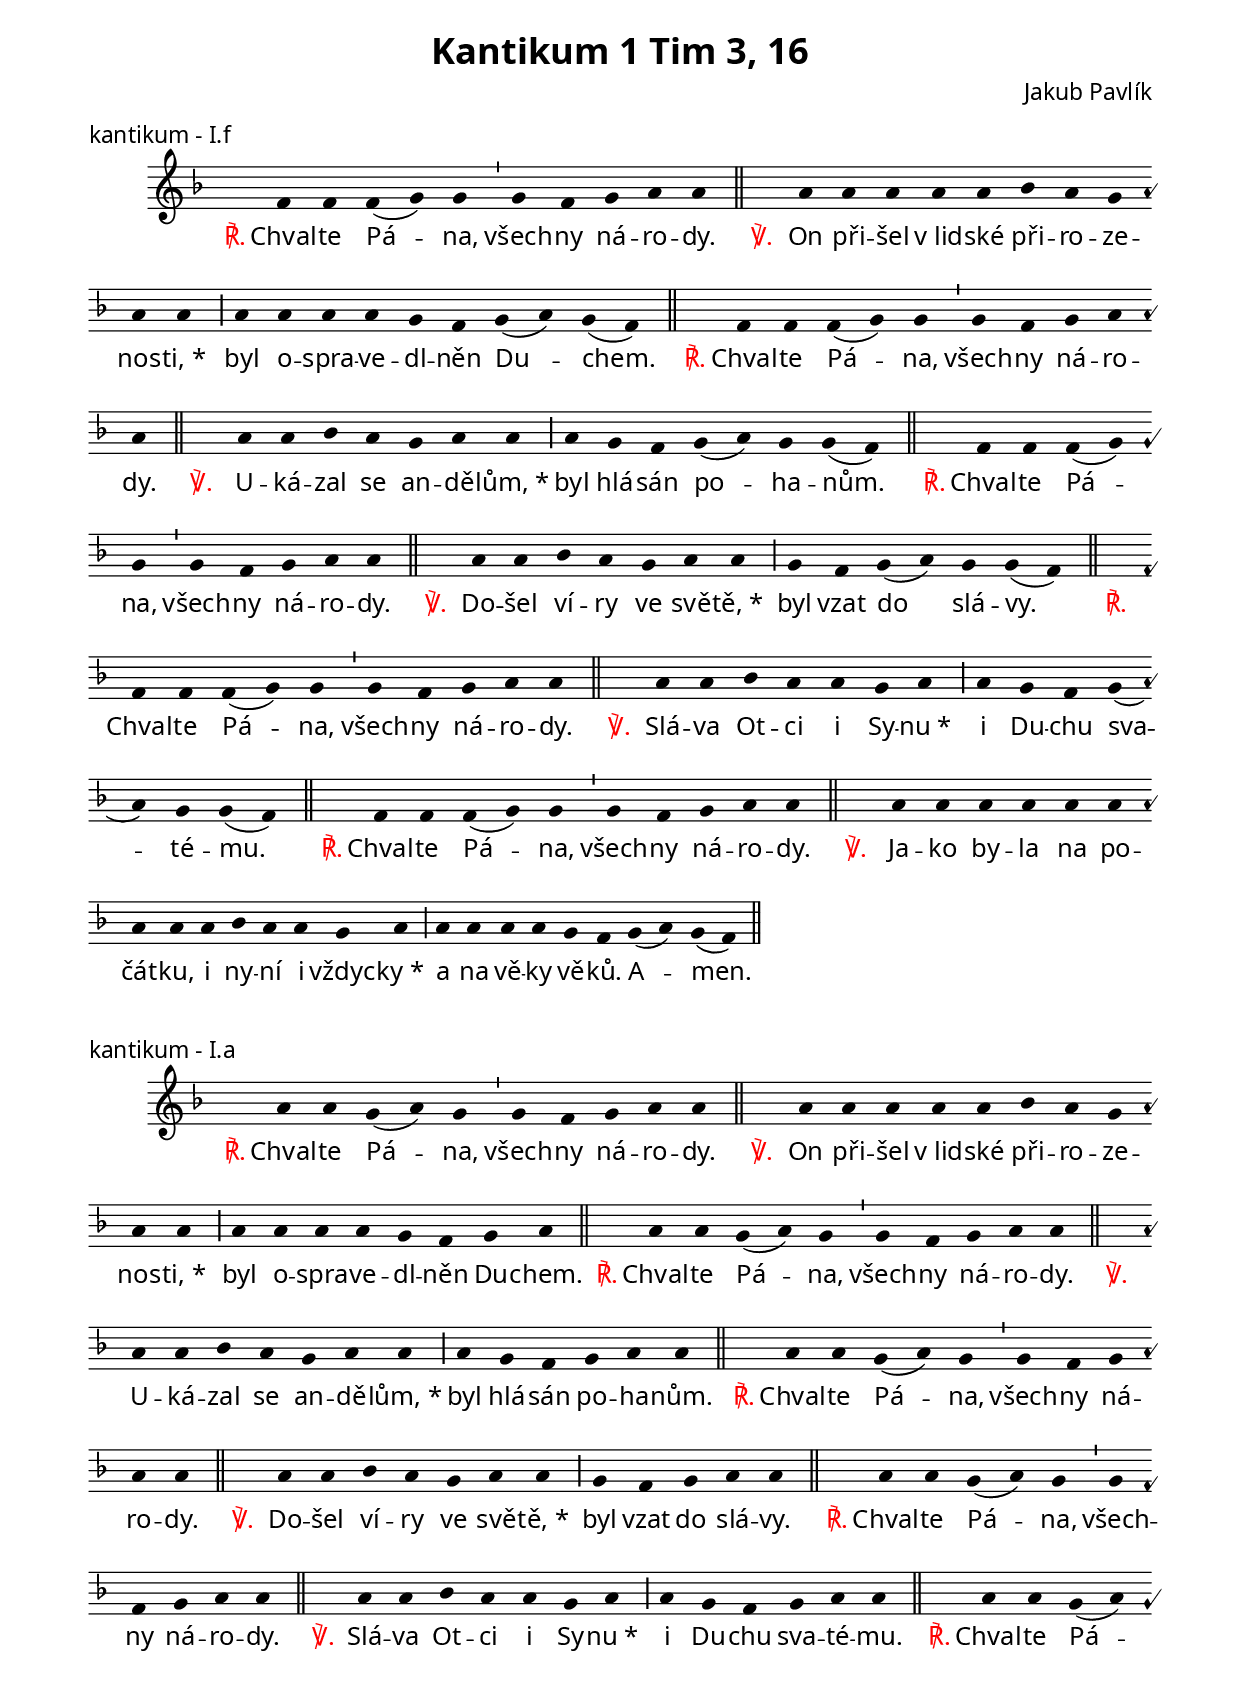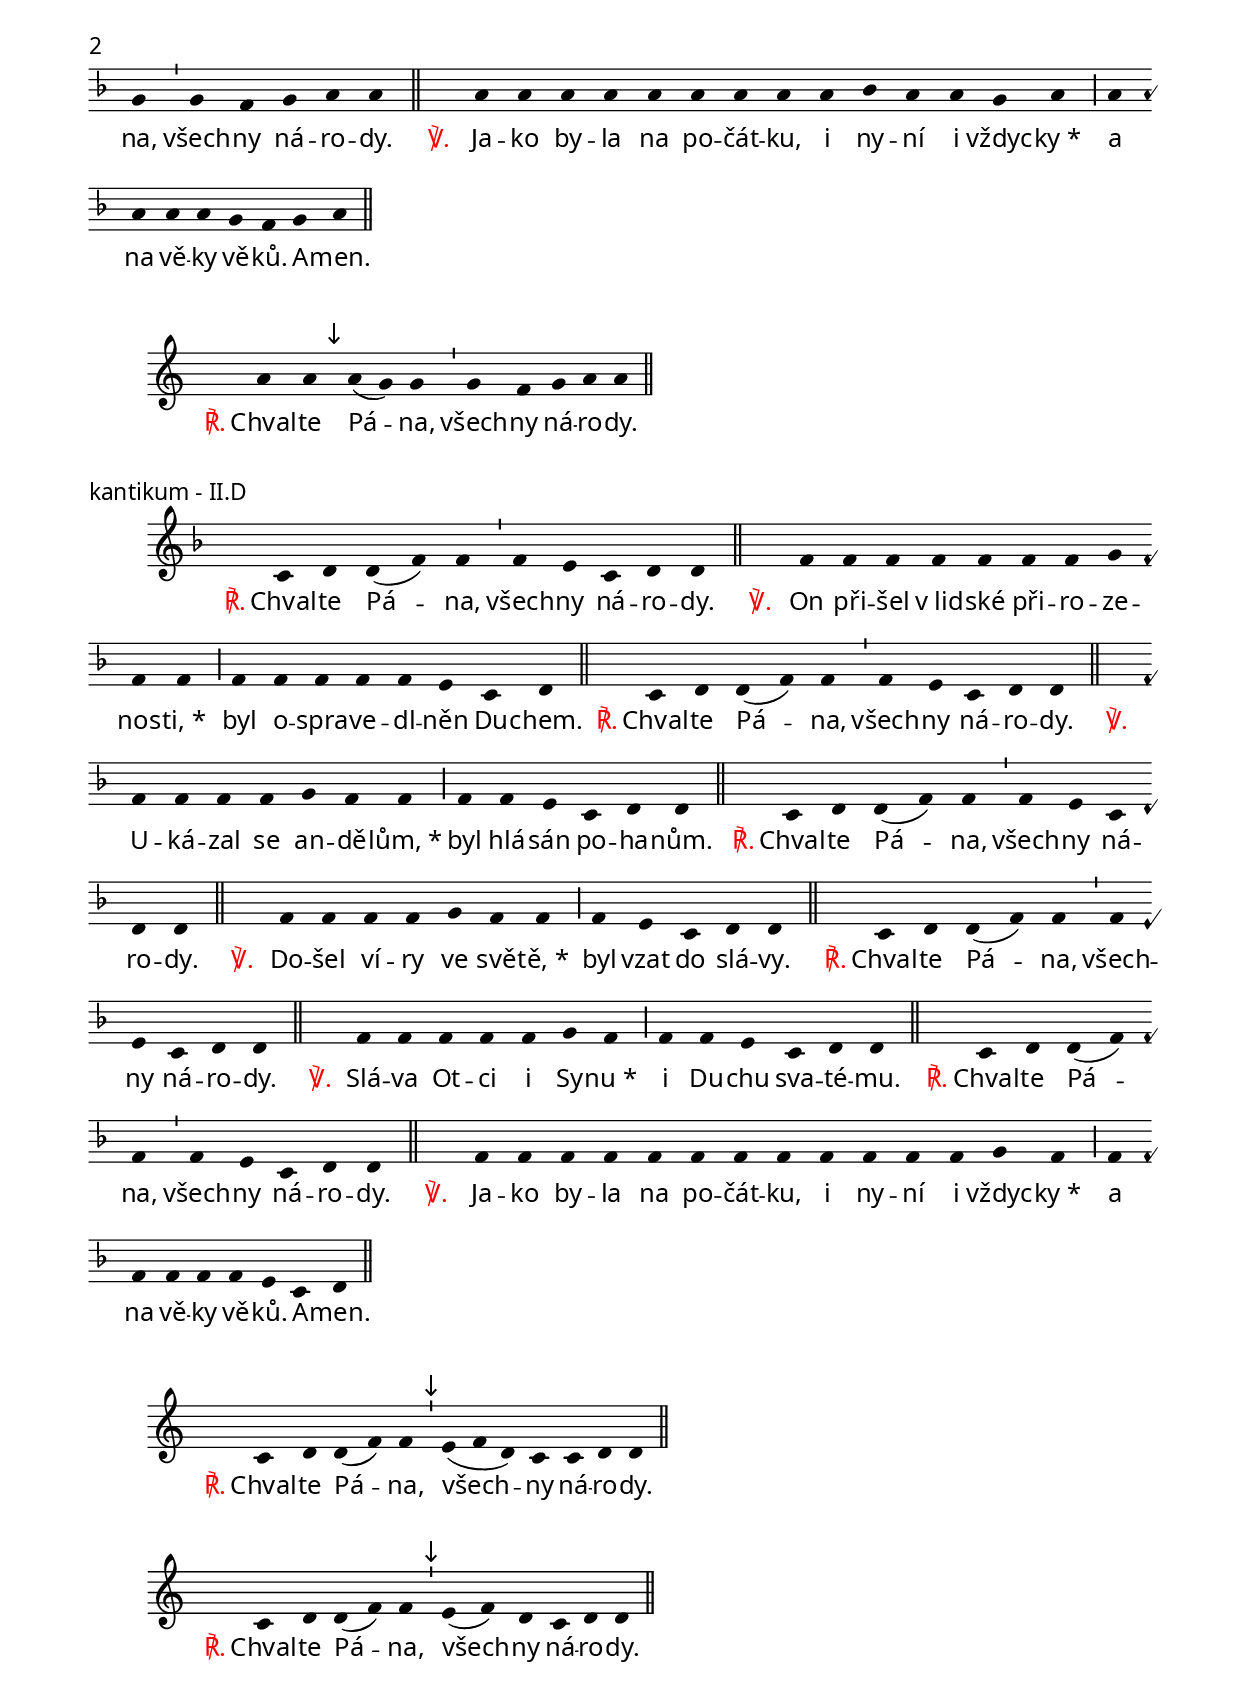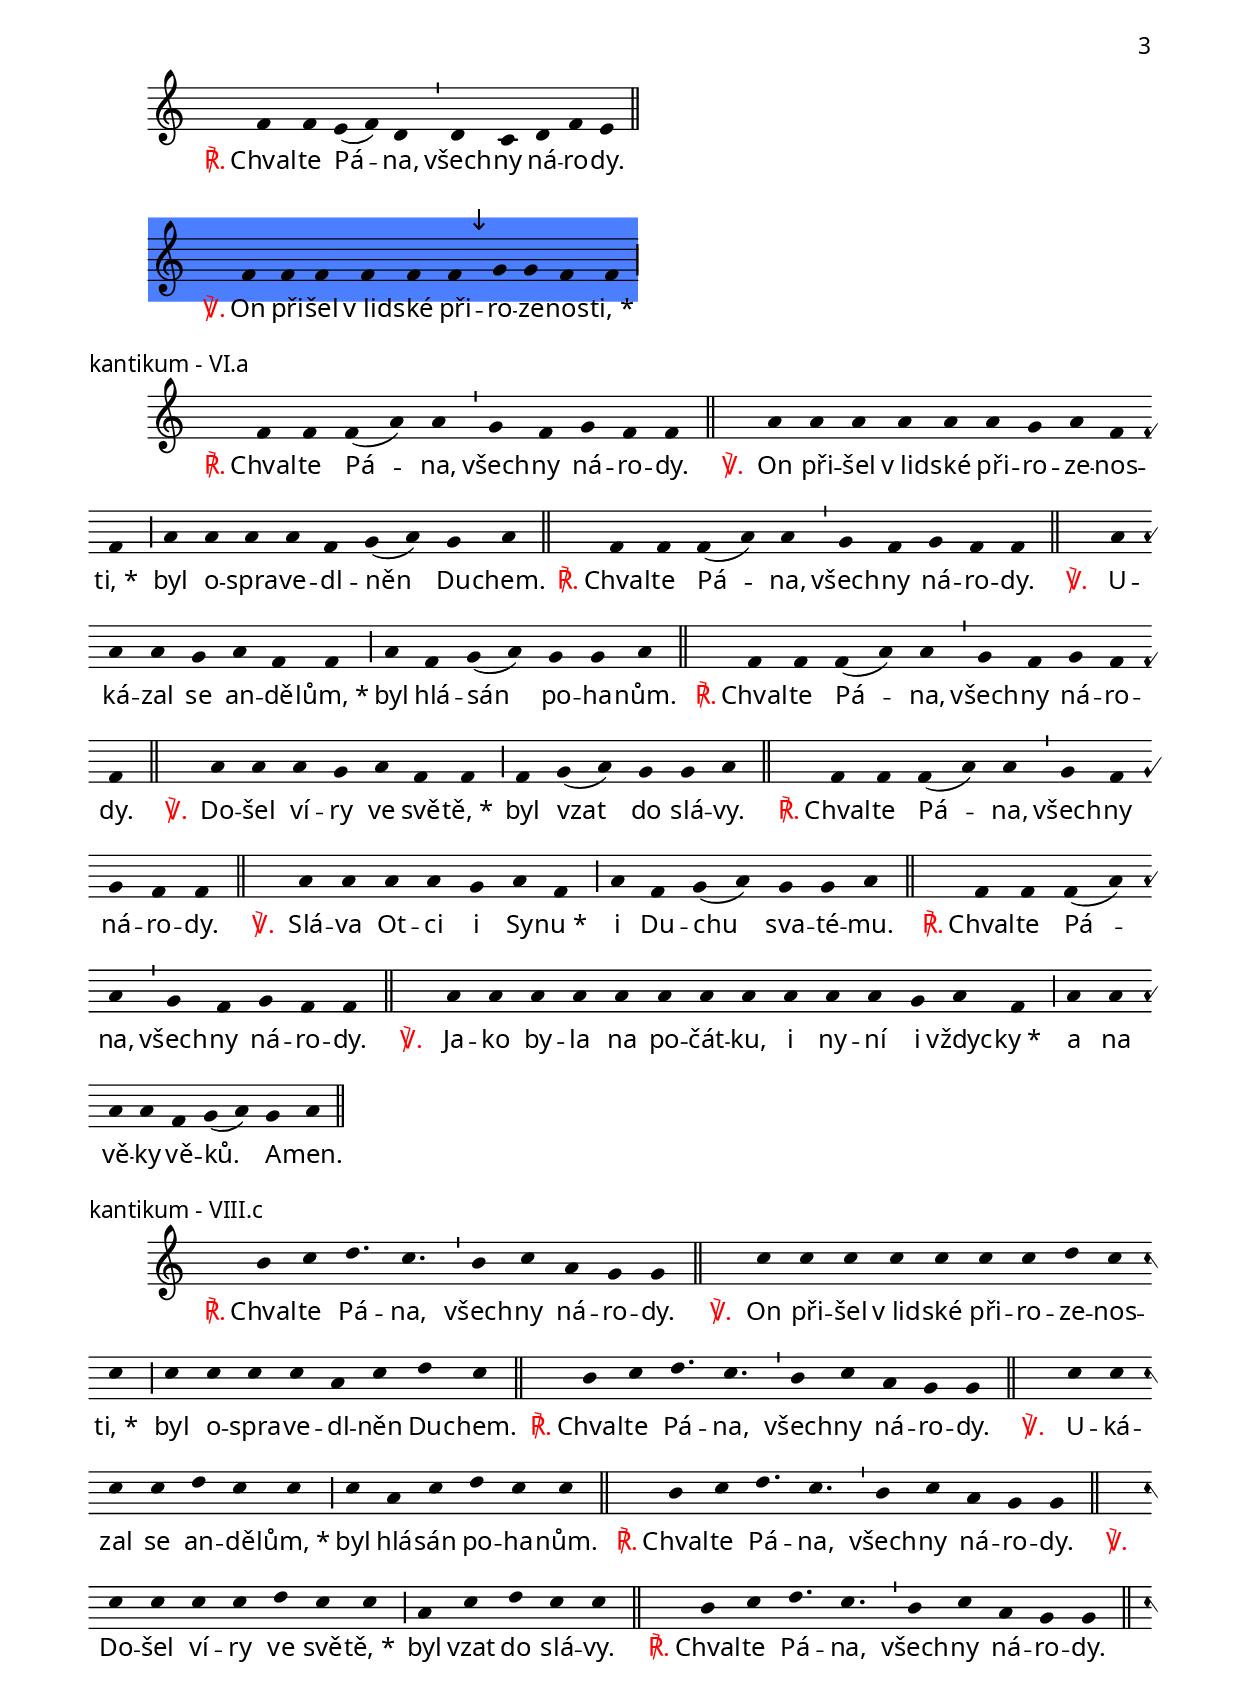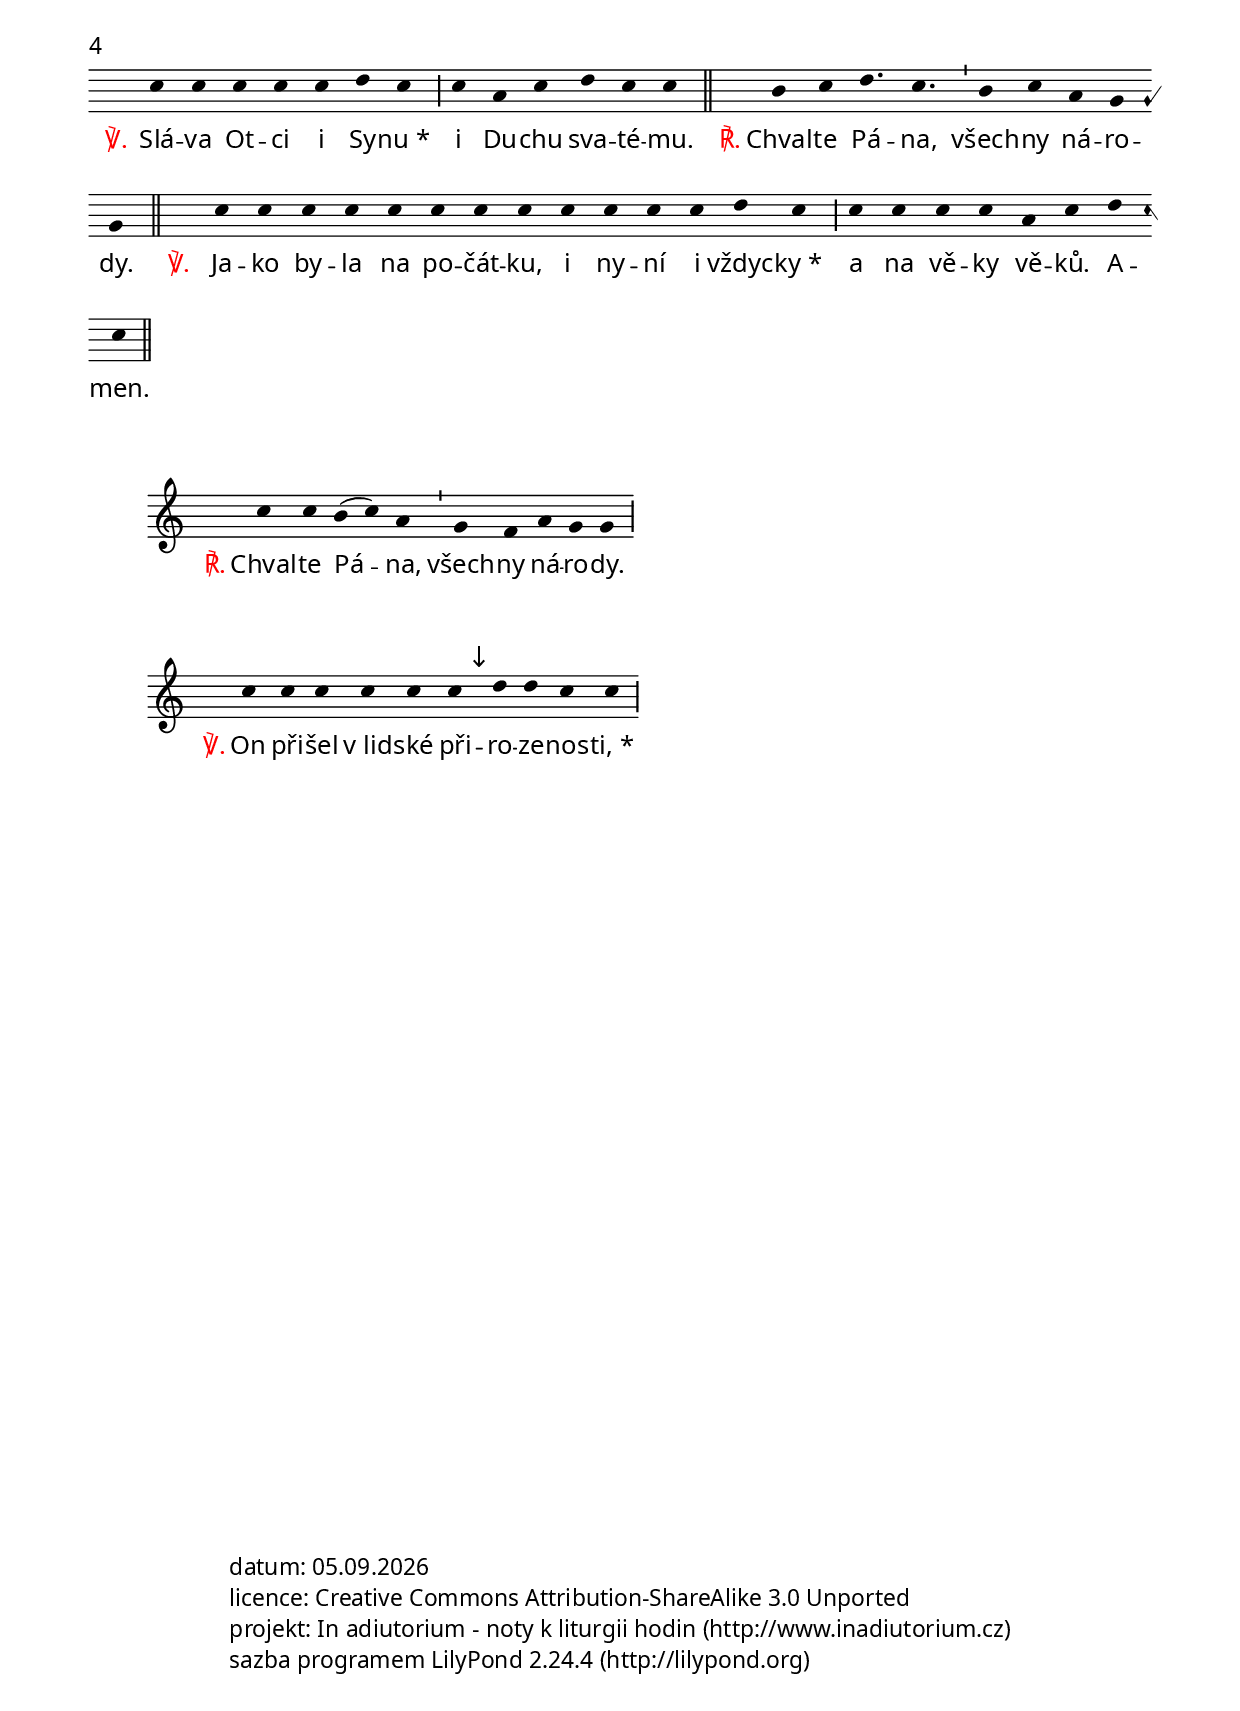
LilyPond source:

\version "2.19.80"

\header {
  title = "Kantikum 1 Tim 3, 16"
  composer = "Jakub Pavlík"
}

\include "spolecne.ly"

tResp = \lyricmode { \Response Chval -- te Pá -- na, všech -- ny ná -- ro -- dy. }
text = \lyricmode {
  \tResp
  \Verse On při -- šel v_lid -- ské při -- ro -- ze -- nos -- ti,_*
  byl o -- spra -- ve -- dl -- něn Du -- chem.
  \tResp
  \Verse U -- ká -- zal se an -- dě -- lům,_*
  byl hlá -- sán po -- ha -- nům.
  \tResp
  \Verse Do -- šel ví -- ry ve svě -- tě,_*
  byl vzat do slá -- vy.
  \tResp
  \Verse Slá -- va Ot -- ci i Sy -- nu_*
  i Du -- chu sva -- té -- mu.
  \tResp
  \Verse Ja -- ko by -- la na po -- čát -- ku, i ny -- ní i vždyc -- ky_*
  a na vě -- ky vě -- ků. A -- men.
}

mRespI = \relative c' { \neviditelna f f4 f f( g) g \barMin g f g a a \barFinalis }
\score {
  \relative c''  {
    \key f \major
    \choralniRezim
    \mRespI
    \neviditelna a
    a4 a a a a bes a g a a \barMaior
    a a a a g f g( a) g( f) \barFinalis
    \mRespI
    \neviditelna a
    a4 a bes a g a a \barMaior
    a g f g( a) g g( f) \barFinalis
    \mRespI
    \neviditelna a
    a4 a bes a g a a \barMaior
    g f g( a) g g( f) \barFinalis
    \mRespI
    \neviditelna a
    a4 a bes a a g a \barMaior
    a g f g( a) g g( f) \barFinalis
    \mRespI
    \neviditelna a
    a4 a a a a a a a a bes a a g a \barMaior
    a a a a g f g( a) g( f) \barFinalis
  }
  \addlyrics { \text }
  \header {
    quid = "kantikum"
    modus = "I"
    differentia = "f"
    id = "i-f"
    piece = \markup\sestavTitulekBezZalmu
  }
}

mRespIa = \relative c'' { \neviditelna a a4 a g( a) g \barMin g f g a a \barFinalis }
\score {
  \relative c''  {
    \key f \major
    \choralniRezim
    \mRespIa
    \neviditelna a
    a4 a a a a bes a g a a \barMaior
    a a a a g f g a \barFinalis
    \mRespIa
    \neviditelna a
    a4 a bes a g a a \barMaior
    a g f g a a \barFinalis
    \mRespIa
    \neviditelna a
    a4 a bes a g a a \barMaior
    g f g a a \barFinalis
    \mRespIa
    \neviditelna a
    a4 a bes a a g a \barMaior
    a g f g a a \barFinalis
    \mRespIa
    \neviditelna a
    a4 a a a a a a a a bes a a g a \barMaior
    a a a a g f g a \barFinalis
  }
  \addlyrics { \text }
  \header {
    quid = "kantikum"
    modus = "I"
    differentia = "a"
    id = "i-a"
    piece = \markup\sestavTitulekBezZalmu
  }
}

\score {
  \relative c'' { \choralniRezim \neviditelna a a4 a \mark\sipka a( g) g \barMin g f g a a \barFinalis }
  \addlyrics { \tResp }
}

mRespII = \relative c' { \neviditelna d c4 d d( f) f \barMin f e c d d \barFinalis }
\score {
  \relative c'  {
    \key f \major
    \choralniRezim
    \mRespII
    \neviditelna d
    f4 f f f f f f g f f \barMaior
    f f f f f e c d \barFinalis
    \mRespII
    \neviditelna d
    f4 f f f g f f \barMaior
    f f e c d d \barFinalis
    \mRespII
    \neviditelna d
    f4 f f f g f f \barMaior
    f e c d d \barFinalis
    \mRespII
    \neviditelna d
    f4 f f f f g f \barMaior
    f f e c d d \barFinalis
    \mRespII
    \neviditelna d
    f4 f f f f f f f f f f f g f \barMaior
    f f f f f e c d \barFinalis
  }
  \addlyrics { \text }
  \header {
    quid = "kantikum"
    modus = "II"
    differentia = "D"
    id = "ii"
    piece = \markup\sestavTitulekBezZalmu
  }
}

\score {
  \relative c' { \choralniRezim \neviditelna d c4 d d( f) f \barMin \mark\sipka e( f d) c c d d \barFinalis }
  \addlyrics { \tResp }
}

\score {
  \relative c' { \choralniRezim \neviditelna d c4 d d( f) f \barMin \mark\sipka e( f) d c d d \barFinalis }
  \addlyrics { \tResp }
}

\score {
  \relative c' { \choralniRezim \neviditelna d f4 f e( f) d \barMin d c d f e \barFinalis }
  \addlyrics { \tResp }
}

\score {
  \relative c' {
    \zvyraznovacModry
    \choralniRezim \neviditelna f f4 f f f f f \mark\sipka g g f f \barMaior
  }
  \addlyrics { \Verse On při -- šel v_lid -- ské při -- ro -- ze -- nos -- ti,_* }
}

mRespVI = \relative c' { \neviditelna f f4 f f( a) a \barMin g f g f f \barFinalis }
\score {
  \relative c''  {
    \choralniRezim
    \mRespVI
    \neviditelna a
    a4 a a a a a g a f f \barMaior
    a a a a f g( a) g a \barFinalis
    \mRespVI
    \neviditelna a
    a4 a a g a f f \barMaior
    a f g( a) g g a \barFinalis
    \mRespVI
    \neviditelna a
    a4 a a g a f f \barMaior
    f g( a) g g a \barFinalis
    \mRespVI
    \neviditelna a
    a4 a a a g a f \barMaior
    a f g( a) g g a \barFinalis
    \mRespVI
    \neviditelna a
    a4 a a a a a a a a a a g a f \barMaior
    a a a a f g( a) g a \barFinalis
  }
  \addlyrics { \text }
  \header {
    quid = "kantikum"
    modus = "VI"
    differentia = "a"
    id = "vi-a"
    piece = \markup\sestavTitulekBezZalmu
  }
}

mRespVIII = \relative c'' { \neviditelna c b4 c d4. c \barMin b4 c a g g \barFinalis }
\score {
  \relative c''  {
    \choralniRezim
    \mRespVIII
    \neviditelna c
    c4 c c c c c c d c c \barMaior
    c c c c a c d c \barFinalis
    \mRespVIII
    \neviditelna c
    c4 c c c d c c \barMaior
    c a c d c c \barFinalis
    \mRespVIII
    \neviditelna c
    c4 c c c d c c \barMaior
    a c d c c \barFinalis
    \mRespVIII
    \neviditelna c
    c4 c c c c d c \barMaior
    c a c d c c \barFinalis
    \mRespVIII
    \neviditelna c
    c4 c c c c c c c c c c c d c \barMaior
    c c c c a c d c \barFinalis
  }
  \addlyrics { \text }
  \header {
    quid = "kantikum"
    modus = "VIII"
    differentia = "c"
    id = "viii-c"
    piece = \markup\sestavTitulekBezZalmu
  }
}

\score {
  \relative c'' { \choralniRezim \neviditelna c c4 c b( c) a \barMin g f a g g \barMaior }
  \addlyrics { \tResp }
}

\score {
  \relative c'' { \choralniRezim \neviditelna c c4 c c c c c \mark\sipka d d c c \barMaior }
  \addlyrics { \Verse On při -- šel v_lid -- ské při -- ro -- ze -- nos -- ti,_* }
}
